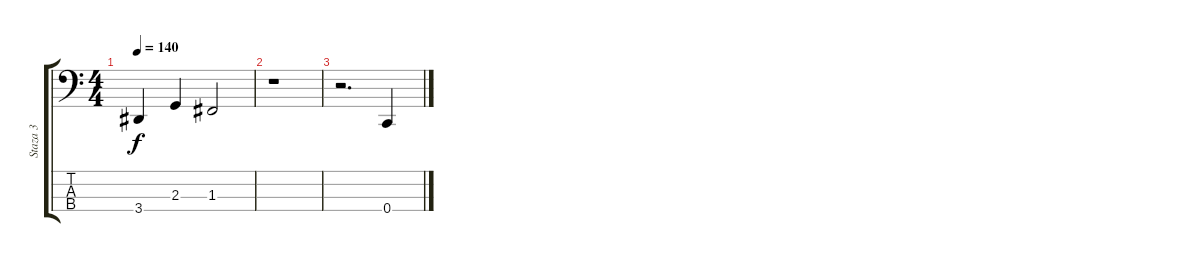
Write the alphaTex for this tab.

\track ("Staza 3" "Staza 3") {instrument electricbassfinger}
\staff {score tabs}
\tuning (Eb2 Bb1 F1 C1) {hide}
\ts (4 4)
\tempo 140
\clef f4
\ks c
3.4.4{dy f} 2.3.4 1.3.2 |
r.1 |
r.2{d} 0.4.4
